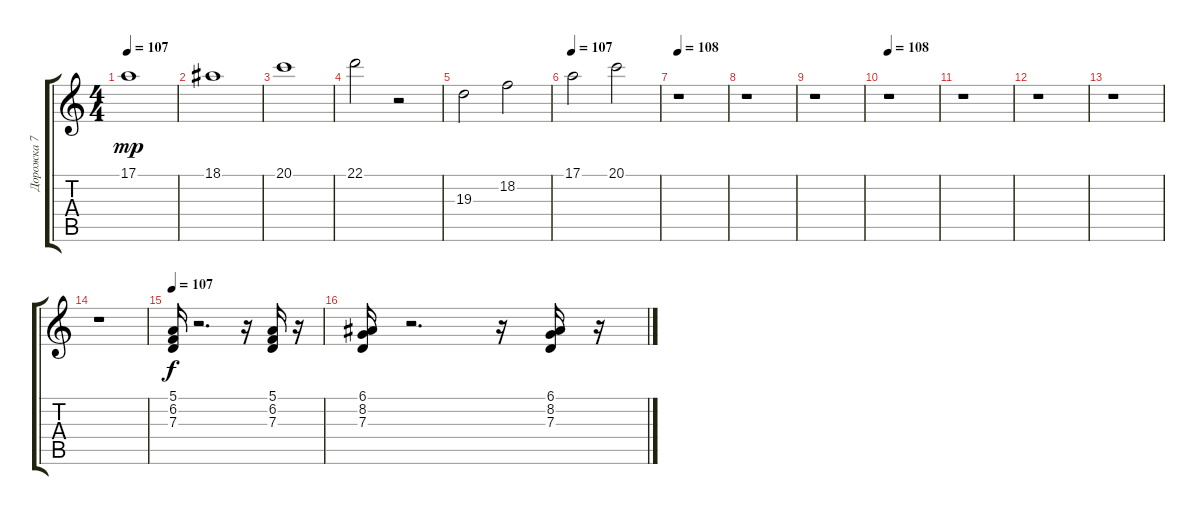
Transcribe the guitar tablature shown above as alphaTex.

\track ("Дорожка 7" "Дорожка 7") {instrument stringensemble1}
\staff {score tabs}
\tuning (E4 B3 G3 D3 A2 E2) {hide}
\ts (4 4)
\tempo 107
\clef g2
\ks c
17.1.1{dy mp} |
18.1.1 |
20.1.1 |
22.1.2 r.2 |
19.3.2 18.2.2 |
\tempo 107
17.1.2 20.1.2 |
\tempo 108
r.1 |
r.1 |
r.1 |
\tempo 108
r.1 |
r.1 |
r.1 |
r.1 |
r.1 |
\tempo 107
(5.1 6.2 7.3).16{dy f} r.2{d} r.16 (5.1 6.2 7.3).16 r.16 |
(6.1 8.2 7.3).16 r.2{d} r.16 (6.1 8.2 7.3).16 r.16
